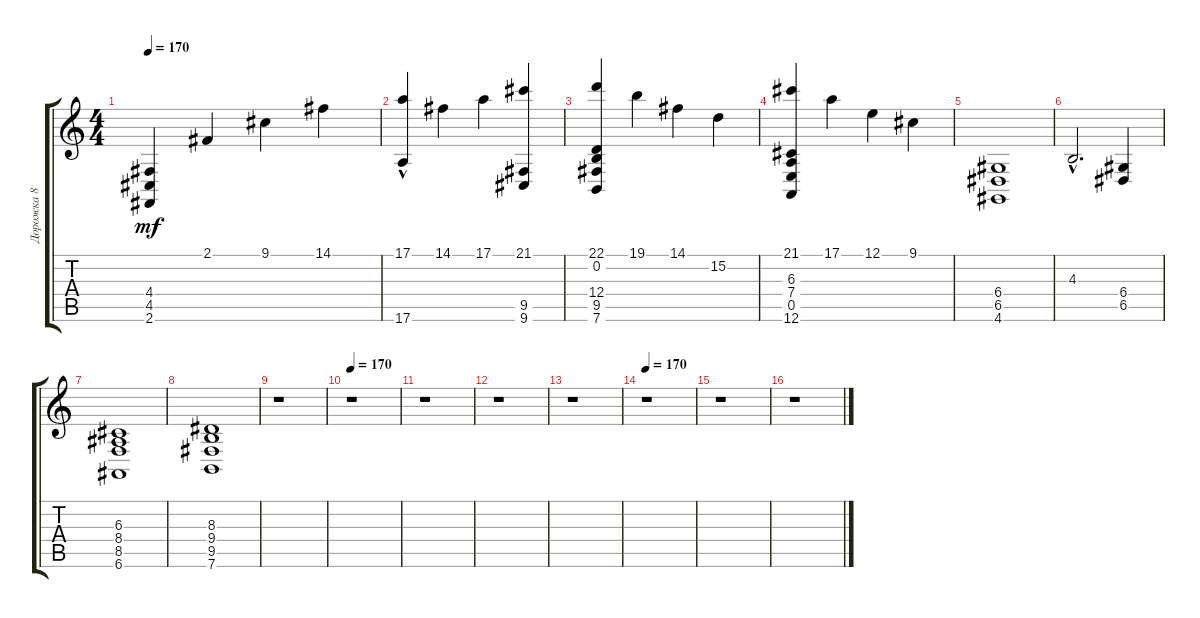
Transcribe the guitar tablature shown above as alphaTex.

\track ("Дорожка 8" "Дорожка 8") {instrument viola}
\staff {score tabs}
\tuning (E4 B3 G3 D3 A2 E2) {hide}
\ts (4 4)
\tempo 170
\clef g2
\ks c
(4.4 4.5 2.6).4{dy mf} 2.1.4 9.1.4 14.1.4 |
(17.1 17.6{hac}).4 14.1.4 17.1.4 (21.1 9.5 9.6).4 |
(22.1 0.2 12.4 9.5 7.6).4 19.1.4 14.1.4 15.2.4 |
(21.1 6.3 7.4 0.5 12.6).4 17.1.4 12.1.4 9.1.4 |
(6.4 6.5 4.6).1 |
4.3{hac}.2{d} (6.4 6.5).4 |
(6.3 8.4 8.5 6.6).1 |
(8.3 9.4 9.5 7.6).1 |
r.1 |
\tempo 170
r.1 |
r.1 |
r.1 |
r.1 |
\tempo 170
r.1 |
r.1 |
r.1
